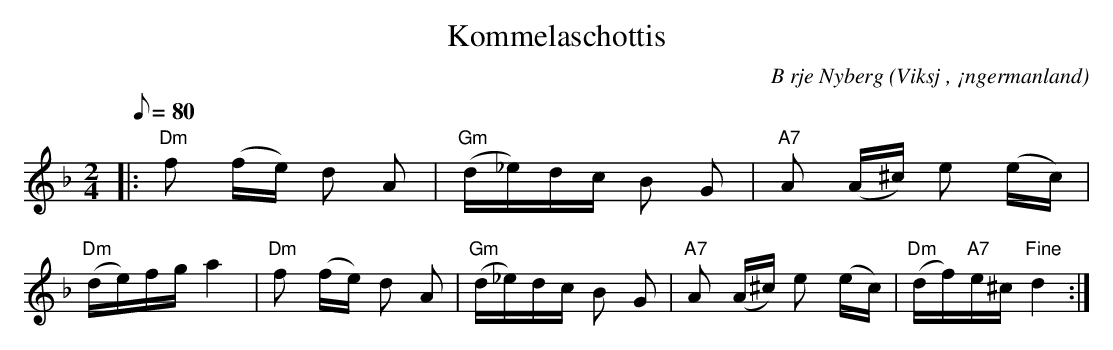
X:1
T:Kommelaschottis
C:B rje Nyberg
O:Viksj , ¡ngermanland
M:2/4
L:1/8
Q:80
K:Dm
|: "Dm"f (f/2e/2) d A | "Gm"(d/2_e/2)d/2c/2 B G | "A7"A (A/2^c/2) e (e/2c/2) |
 "Dm"(d/2e/2)f/2g/2 a2 | "Dm"f (f/2e/2) d A | "Gm" (d/2_e/2)d/2c/2 B G | "A7"A (A/2^c/2) e (e/2c/2) | "Dm"(d/2f/2)"A7"e/2^c/2 "Fine"d2:|
